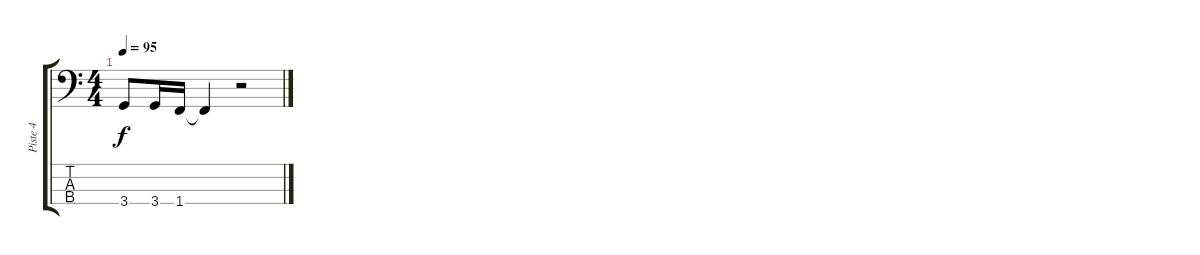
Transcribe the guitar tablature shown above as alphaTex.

\track ("Piste 4" "Piste 4") {instrument acousticbass}
\staff {score tabs}
\tuning (G2 D2 A1 E1) {hide}
\ts (4 4)
\tempo 95
\clef f4
\ks c
3.4.8{dy f} 3.4.16 1.4.16 1.4{t}.4 r.2
